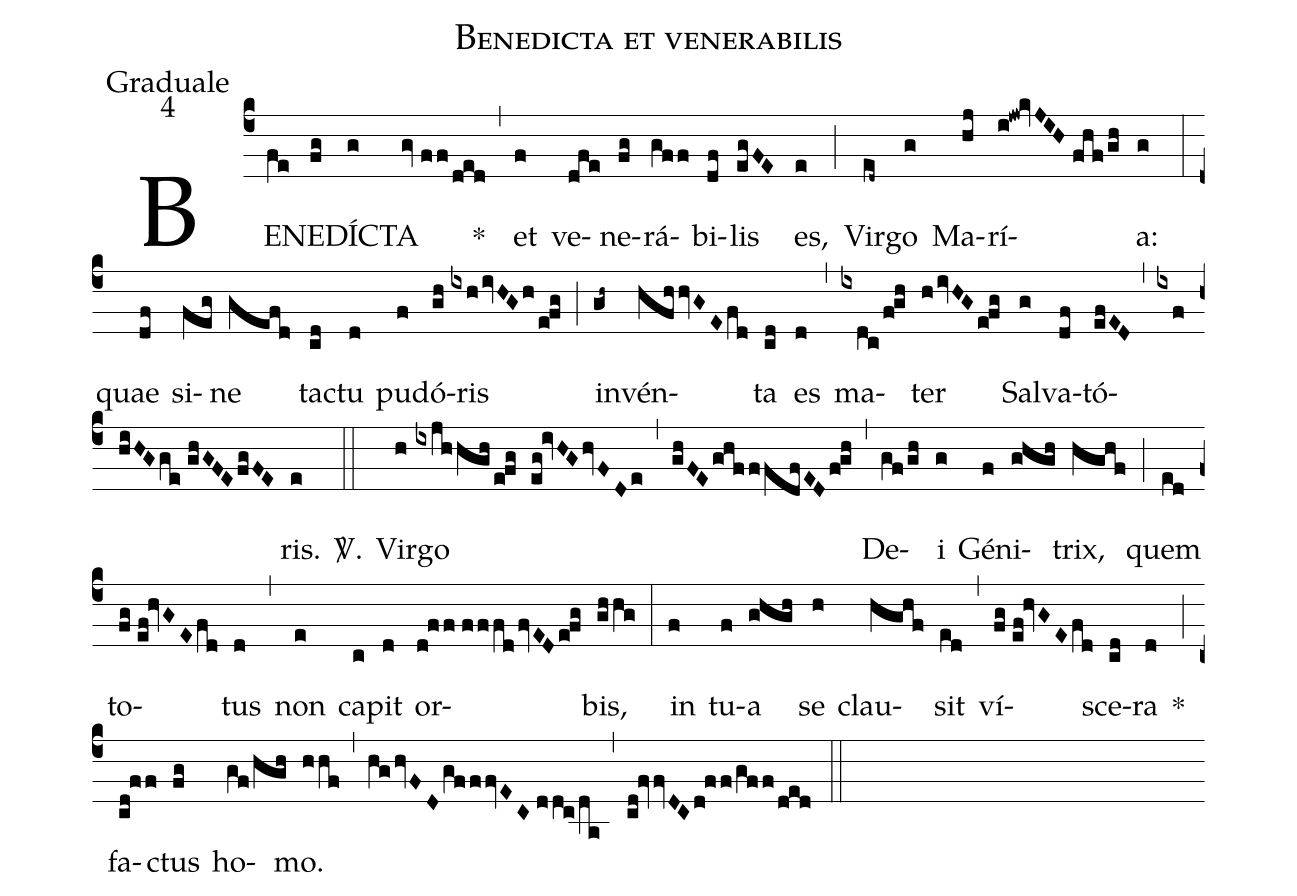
name:Benedicta et venerabilis;
office-part:Graduale;
mode:4;
%%
(c4) BE(fe)NE(fg)DÍ(g)CTA(gv//ff/ded) *(,) et(f) ve(dfe)ne(fg)rá(gff)bi(df)lis(egFE) es,(e) (;) Vir(ed~)go(g) Ma(hj)rí(i!jw!kvJIH//fhf/gh)a:(g) (:) quae(df) si(feg)ne(gefd) ta(cd)ctu(d) pu(f)dó(gh)ris(ixhivHGh/e!fg) (;) in(gh~)vén(hfhhvGEfd)ta(cd) es(d) (,) ma(ixdc/f!gh)ter(h/ivHGe!fg) Sal(g)va(df)tó(efED,ixf/hiHGge//ghGFEfgFE)ris.(e) <sp>V/</sp>.(::) Vir(h)go(ixjhhgh/e!fg eg!ivHGhvFDe) (,) (ghFEghfffdfEDf!gh) (,) De(gf/gh)i(g) Gé(f)ni(ghgh)trix,(hghf) (;) quem(ed) to(fg//ef!hvGEfd)tus(d) (,) non(e) ca(c)pit(d) or(d!ff//fffdfvEDe!fg)bis,(ghhg) (:) in(f) tu(f)a(ghgh) se(h) clau(hghf)sit(ed) (,) ví(fg//ef!hvGEfd)sce(cd)ra(d) *(;) fa(cd!ff)ctus(fg) ho(gf/hgh)mo.(hhf) (,) (hghvFDgfffvEC//ddc/da) (,) (cd!fvvDCd!ff/gff/ded) (::)
